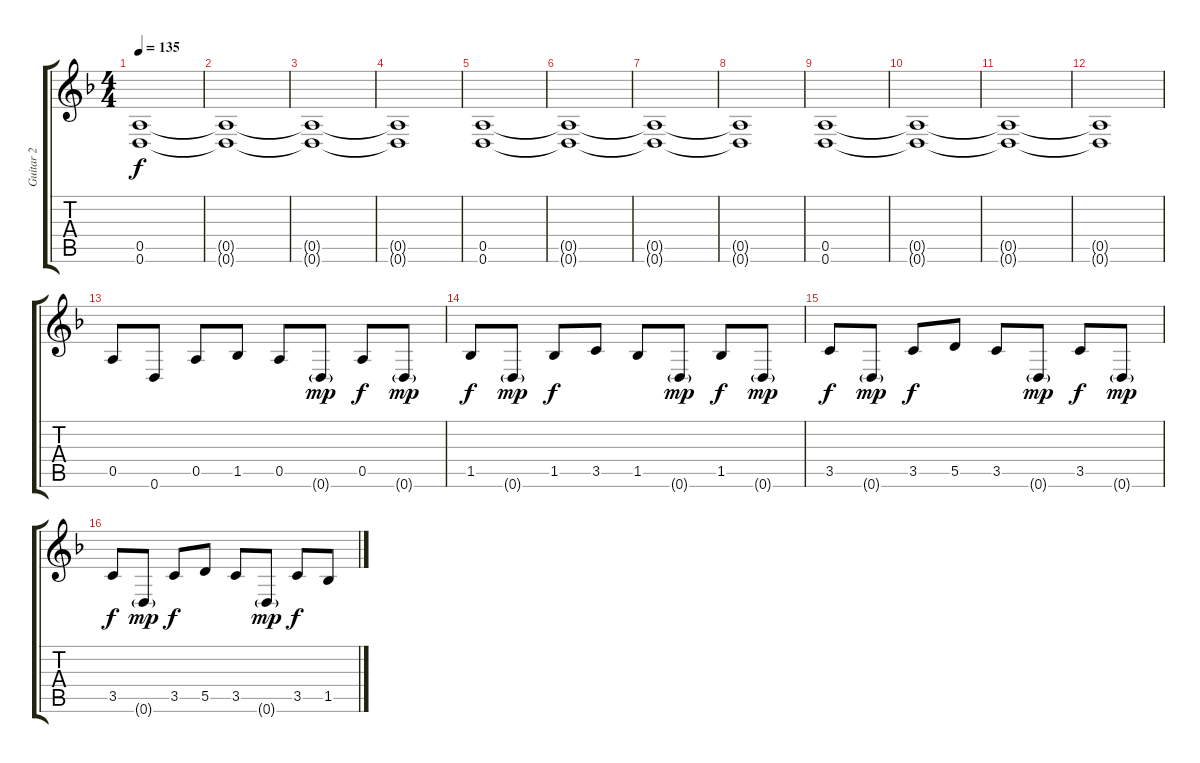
\track ("Guitar 2" "Guitar 2") {instrument distortionguitar}
\staff {score tabs}
\tuning (E4 B3 G3 D3 A2 D2) {hide}
\ts (4 4)
\tempo 135
\clef g2
\ks f
(0.5 0.6).1{dy f} |
(0.5{t} 0.6{t}).1 |
(0.5{t} 0.6{t}).1 |
(0.5{t} 0.6{t}).1 |
(0.5 0.6).1 |
(0.5{t} 0.6{t}).1 |
(0.5{t} 0.6{t}).1 |
(0.5{t} 0.6{t}).1 |
(0.5 0.6).1 |
(0.5{t} 0.6{t}).1 |
(0.5{t} 0.6{t}).1 |
(0.5{t} 0.6{t}).1 |
0.5.8 0.6.8 0.5.8 1.5.8 0.5.8 0.6{g}.8{dy mp} 0.5.8{dy f} 0.6{g}.8{dy mp} |
1.5.8{dy f} 0.6{g}.8{dy mp} 1.5.8{dy f} 3.5.8 1.5.8 0.6{g}.8{dy mp} 1.5.8{dy f} 0.6{g}.8{dy mp} |
3.5.8{dy f} 0.6{g}.8{dy mp} 3.5.8{dy f} 5.5.8 3.5.8 0.6{g}.8{dy mp} 3.5.8{dy f} 0.6{g}.8{dy mp} |
3.5.8{dy f} 0.6{g}.8{dy mp} 3.5.8{dy f} 5.5.8 3.5.8 0.6{g}.8{dy mp} 3.5.8{dy f} 1.5.8
